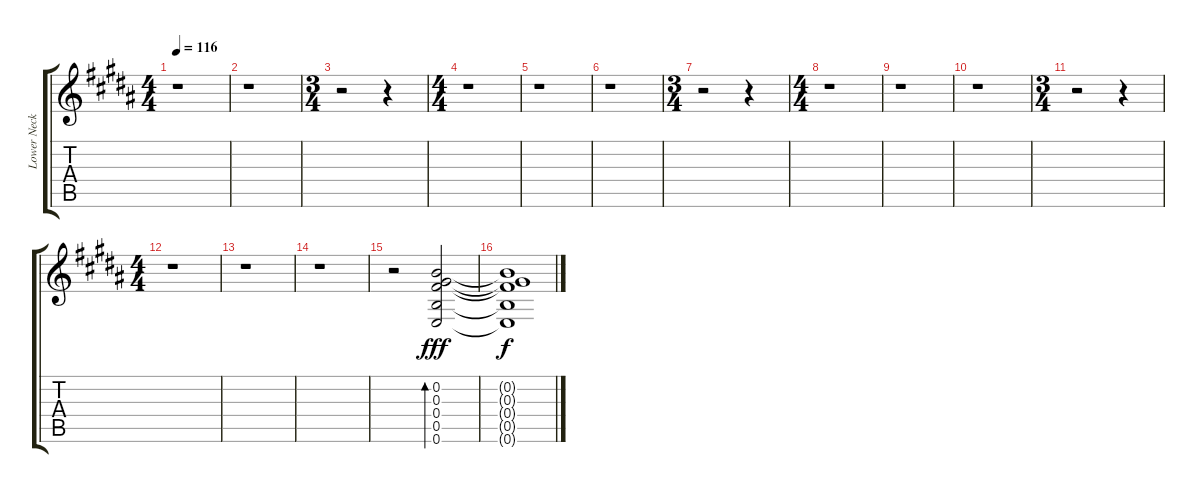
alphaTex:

\track ("Lower Neck (Fretless)" "Lower Neck") {instrument electricguitarclean}
\staff {score tabs}
\tuning (E4 B3 Ab3 Gb3 B2 E2) {hide}
\ts (4 4)
\tempo 116
\clef g2
\ks b
r.1{dy fff} |
r.1 |
\ts (3 4)
r.2 r.4 |
\ts (4 4)
r.1 |
r.1 |
r.1 |
\ts (3 4)
r.2 r.4 |
\ts (4 4)
r.1 |
r.1 |
r.1 |
\ts (3 4)
r.2 r.4 |
\ts (4 4)
r.1 |
r.1 |
r.1 |
r.2 (0.2 0.3 0.4 0.5 0.6).2{bd 240} |
(0.2{t} 0.3{t} 0.4{t} 0.5{t} 0.6{t}).1{dy f}
